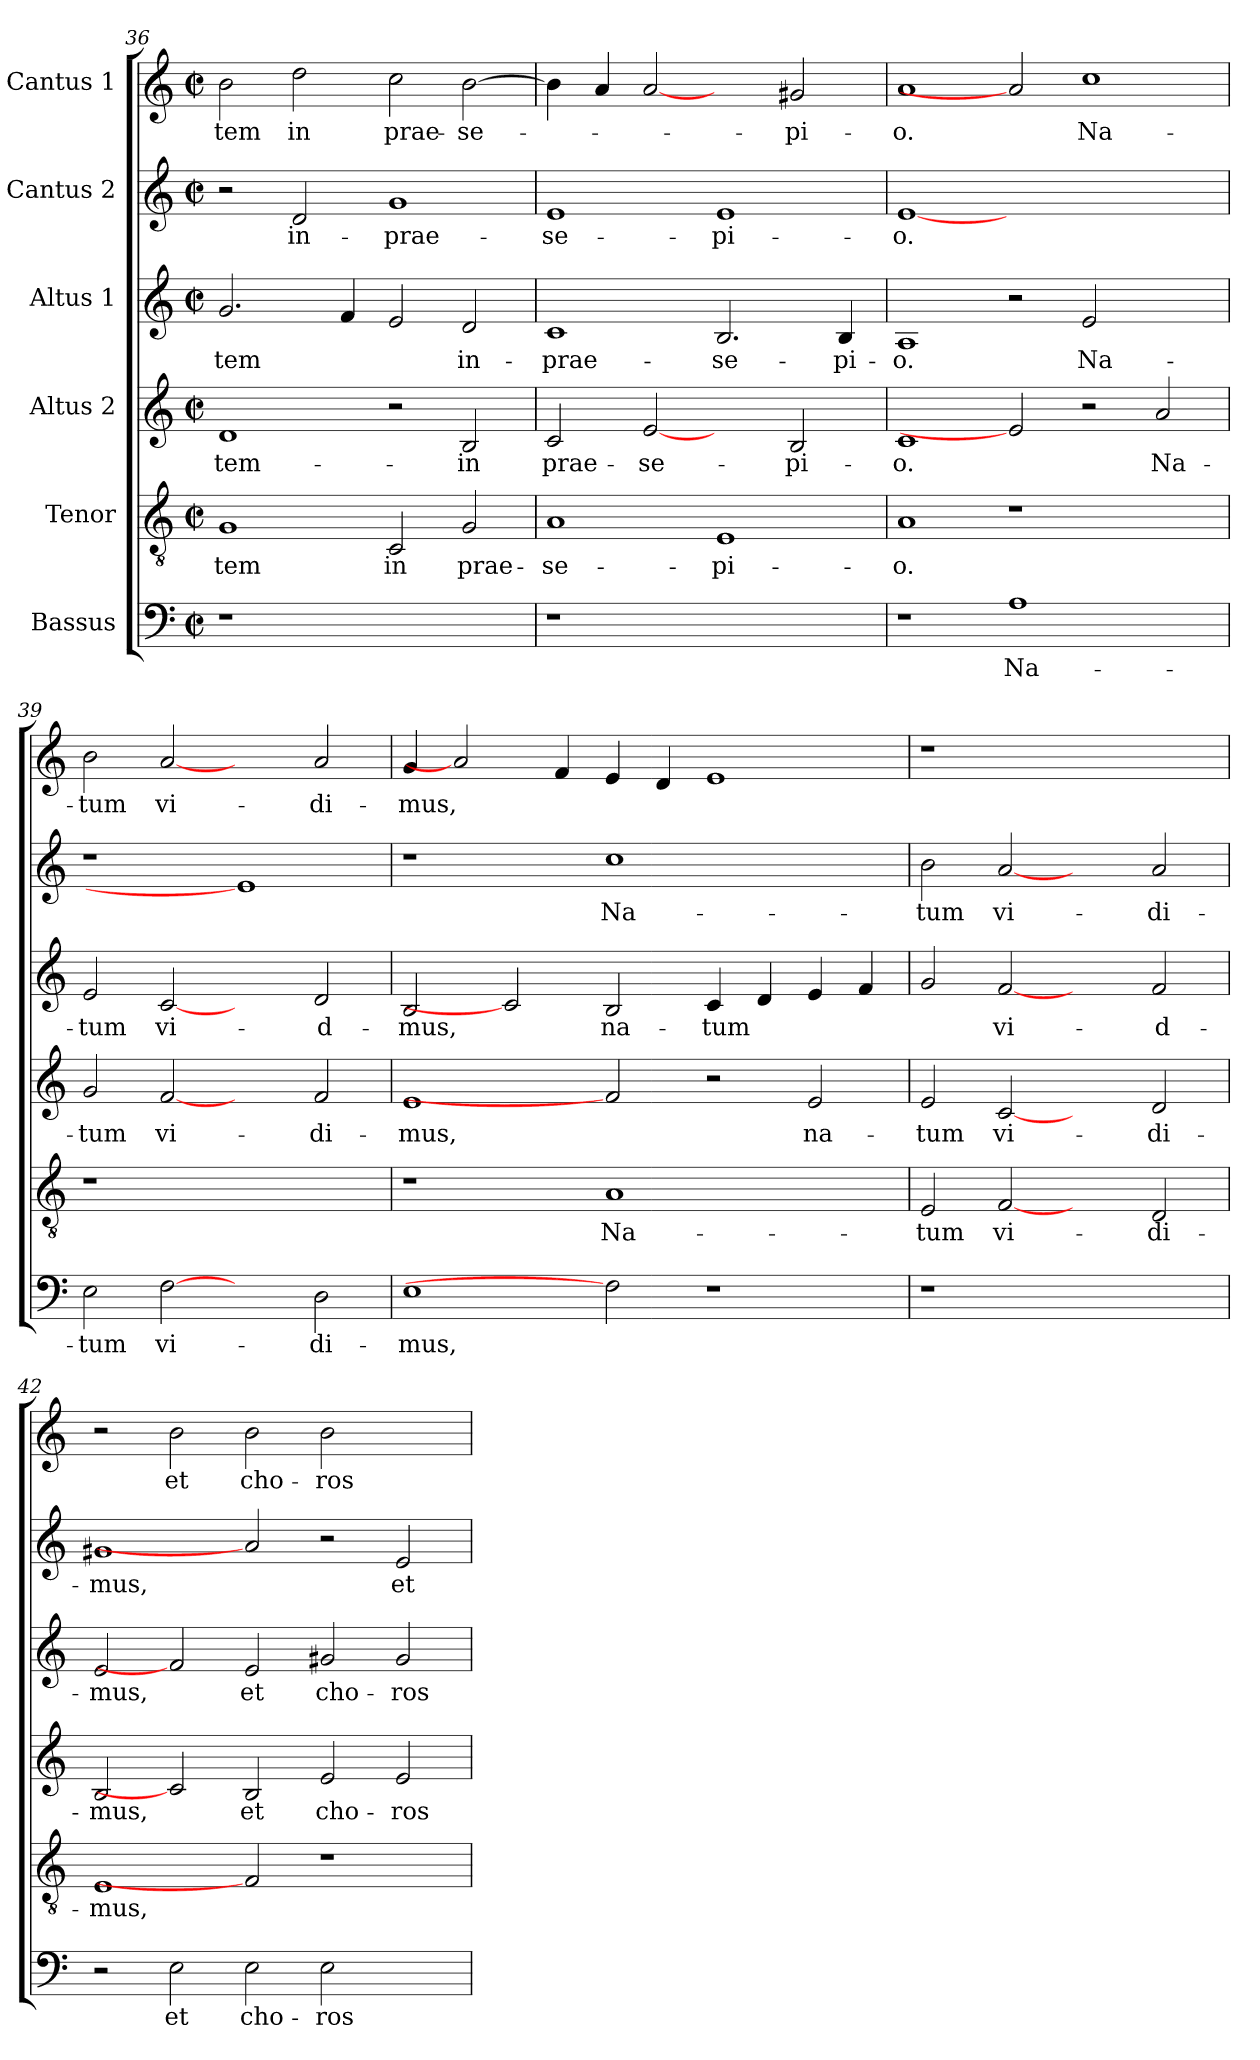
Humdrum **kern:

**kern	**text	**kern	**text	**kern	**text	**kern	**text	**kern	**text	**kern	**text
*part6	*part6	*part5	*part5	*part4	*part4	*part3	*part3	*part2	*part2	*part1	*part1
*staff6	*staff6	*staff5	*staff5	*staff4	*staff4	*staff3	*staff3	*staff2	*staff2	*staff1	*staff1
*I"Bassus	*	*I"Tenor	*	*I"Altus 2	*	*I"Altus 1	*	*I"Cantus 2	*	*I"Cantus 1	*
!!LO:LB:g=z
*clefF4	*	*clefGv2	*	*clefG2	*	*clefG2	*	*clefG2	*	*clefG2	*
*k[]	*	*k[]	*	*k[]	*	*k[]	*	*k[]	*	*k[]	*
*a:	*	*a:	*	*a:	*	*a:	*	*a:	*	*a:	*
*M2/2	*	*M2/2	*	*M2/2	*	*M2/2	*	*M2/2	*	*M2/2	*
*met(c|)	*	*met(c|)	*	*met(c|)	*	*met(c|)	*	*met(c|)	*	*met(c|)	*
=36	=36	=36	=36	=36	=36	=36	=36	=36	=36	=36	=36
1r	.	1G	-tem	1d	-tem-	2.g/	-tem	2r	.	2b\	-tem
.	.	.	.	.	.	.	.	2d/	in-	2dd\	in
.	.	.	.	.	.	4f/	.	.	.	.	.
1ryy	.	2C/	in	2r	.	2e/	.	1g	-prae-	2cc\	prae-
.	.	2G/	prae-	2B/	-in	2d/	in-	.	.	[2b\	-se-
=37	=37	=37	=37	=37	=37	=37	=37	=37	=37	=37	=37
1r	.	1A	-se-	2c/	prae-	1c	-prae-	1e	-se-	4b\]	.
.	.	.	.	.	.	.	.	.	.	4a/	.
.	.	.	.	[2e	-se-	.	.	.	.	[2a	.
1ryy	.	1E	-pi-	2ryy	.	2.B/	-se-	1e	-pi-	2ryy	.
.	.	.	.	2B/	-pi-	.	.	.	.	2g#X/	-pi-
.	.	.	.	.	.	4B/	-pi-	.	.	.	.
=38	=38	=38	=38	=38	=38	=38	=38	=38	=38	=38	=38
1r	.	1A	-o.	1c	-o.	1A	-o.	[1e	-o.	1a	-o.
1A	Na-	1r	.	2e]	.	2r	.	1.ryy	.	2a]	.
.	.	.	.	2r	.	2e/	Na-	.	.	1cc	Na-
2ryy	.	2ryy	.	2a/	Na-	2ryy	.	.	.	.	.
=39	=39	=39	=39	=39	=39	=39	=39	=39	=39	=39	=39
2E\	-tum	1r	.	2g/	-tum	2e/	-tum	1r	.	2b\	-tum
[2F	vi-	.	.	[2f	vi-	[2c	vi-	.	.	[2a	vi-
2ryy	.	1ryy	.	2ryy	.	2ryy	.	1e]	.	2ryy	.
2D\	-di-	.	.	2f/	-di-	2d/	-d-	.	.	2a/	-di-
=40	=40	=40	=40	=40	=40	=40	=40	=40	=40	=40	=40
1E	-mus,	1r	.	1e	-mus,	2B/	-mus,	1r	.	4g/	-mus,
.	.	.	.	.	.	.	.	.	.	2a]	.
.	.	.	.	.	.	2c]	.	.	.	.	.
.	.	.	.	.	.	.	.	.	.	4f/	.
2F]	.	1A	Na-	2f]	.	2B/	na-	1cc	Na-	4e/	.
.	.	.	.	.	.	.	.	.	.	4d/	.
1r	.	.	.	2r	.	4c/	-tum	.	.	1e	.
.	.	.	.	.	.	4d/	.	.	.	.	.
.	.	2ryy	.	2e/	na-	4e/	.	2ryy	.	.	.
.	.	.	.	.	.	4f/	.	.	.	.	.
=41	=41	=41	=41	=41	=41	=41	=41	=41	=41	=41	=41
1r	.	2E/	-tum	2e/	-tum	2g/	.	2b\	-tum	1r	.
.	.	[2F	vi-	[2c	vi-	[2f	vi-	[2a	vi-	.	.
1ryy	.	2ryy	.	2ryy	.	2ryy	.	2ryy	.	1ryy	.
.	.	2D/	-di-	2d/	-di-	2f/	-d-	2a/	-di-	.	.
!!LO:PB:g=z
=42	=42	=42	=42	=42	=42	=42	=42	=42	=42	=42	=42
2r	.	1E	-mus,	2B/	-mus,	2e/	-mus,	1g#X	-mus,	2r	.
2E\	et	.	.	2c]	.	2f]	.	.	.	2b\	et
2E\	cho-	2F]	.	2B/	et	2e/	et	2a]	.	2b\	cho-
2E\	-ros	1r	.	2e/	cho-	2g#X/	cho-	2r	.	2b\	-ros
2ryy	.	.	.	2e/	-ros	2g#/	-ros	2e/	et	2ryy	.
=	=	=	=	=	=	=	=	=	=	=	=
*-	*-	*-	*-	*-	*-	*-	*-	*-	*-	*-	*-
